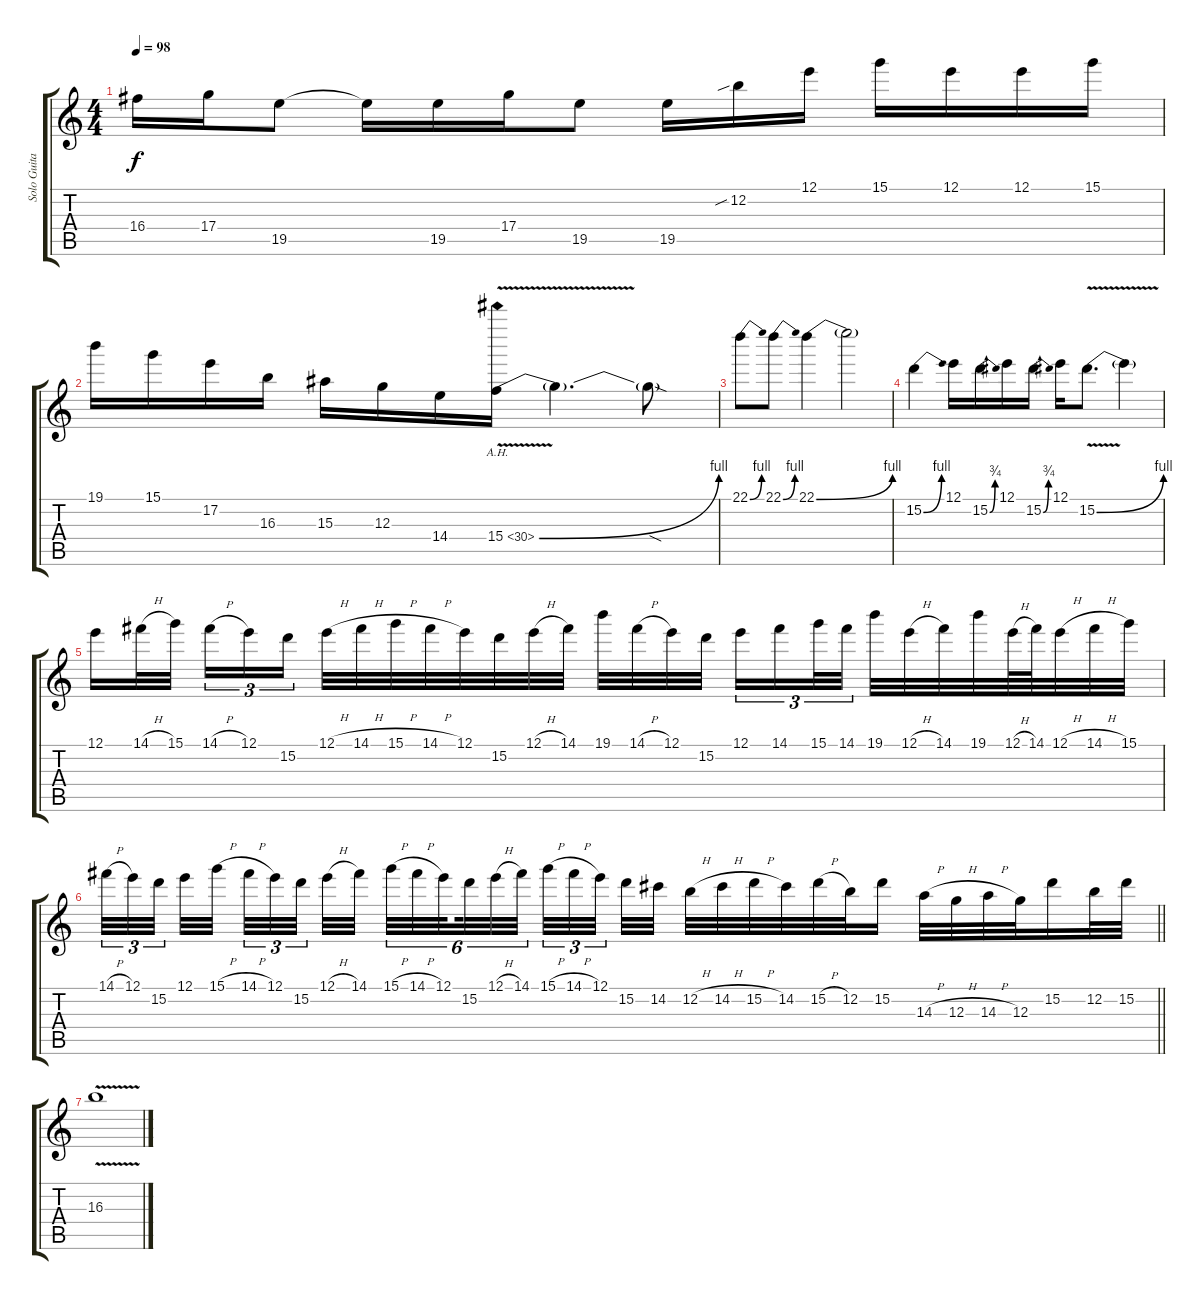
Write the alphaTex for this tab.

\track ("Solo Guitar" "Solo Guita") {instrument distortionguitar}
\staff {score tabs}
\tuning (E4 B3 G3 D3 A2 E2) {hide}
\ts (4 4)
\tempo 98
\clef g2
\ks c
16.4.16{dy f} 17.4.16 19.5.8 19.5{t}.16 19.5.16 17.4.16 19.5.8 19.5.16 12.2{sib}.16 12.1.16 15.1.16 12.1.16 12.1.16 15.1.16 |
19.1.16 15.1.16 17.2.16 16.3.16 15.3.16 12.3.16 14.4.16 15.4{be (bend 0 0 60 4) ah 15 v}.16 15.4{t}.4{d} 15.4{sod t}.8 |
22.1{be (bend 0 0 60 4)}.8 22.1{be (bend 0 0 60 4)}.8 22.1{be (bend 0 0 60 4)}.4 22.1{t}.2 |
15.2{be (bend 0 0 60 4)}.4 12.1.16 15.2{be (bend 0 0 60 3)}.16 12.1.16 15.2{be (bend 0 0 60 3)}.16 12.1.16 15.2{be (bend 0 0 60 4) v}.8{d} 15.2{t}.4 |
12.1.16 14.1{h}.32 15.1.32{beam splitsecondary} 14.1{h}.16{tu (3 2)} 12.1.16{tu (3 2)} 15.2.16{tu (3 2)} 12.1{h}.32 14.1{h}.32 15.1{h}.32 14.1{h}.32 12.1.32 15.2.32 12.1{h}.32 14.1.32 19.1.32 14.1{h}.32 12.1.32 15.2.32{beam splitsecondary} 12.1.16{tu (3 2)} 14.1.16{tu (3 2)} 15.1.32{tu (3 2)} 14.1.32{tu (3 2)} 19.1.32 12.1{h}.32 14.1.32 19.1.32 12.1{h}.64 14.1.64 12.1{h}.32 14.1{h}.32 15.1.32 |
\barLineRight lightlight
14.1{h}.32{tu (3 2)} 12.1.32{tu (3 2)} 15.2.32{tu (3 2) beam splitsecondary} 12.1.32 15.1{h}.32{beam splitsecondary} 14.1{h}.32{tu (3 2)} 12.1.32{tu (3 2)} 15.2.32{tu (3 2) beam splitsecondary} 12.1{h}.32 14.1.32 15.1{h}.32{tu (6 4)} 14.1{h}.32{tu (6 4)} 12.1.32{tu (6 4) beam splitsecondary} 15.2.32{tu (6 4)} 12.1{h}.32{tu (6 4)} 14.1.32{tu (6 4) beam splitsecondary} 15.1{h}.32{tu (3 2)} 14.1{h}.32{tu (3 2)} 12.1.32{tu (3 2) beam splitsecondary} 15.2.32 14.2.32 12.2{h}.32 14.2{h}.32 15.2{h}.32 14.2.32 15.2{h}.32 12.2.32 15.2.16 14.3{h}.32 12.3{h}.32 14.3{h}.32 12.3.32 15.2.16 12.2.32 15.2.32 |
16.3{v}.1
